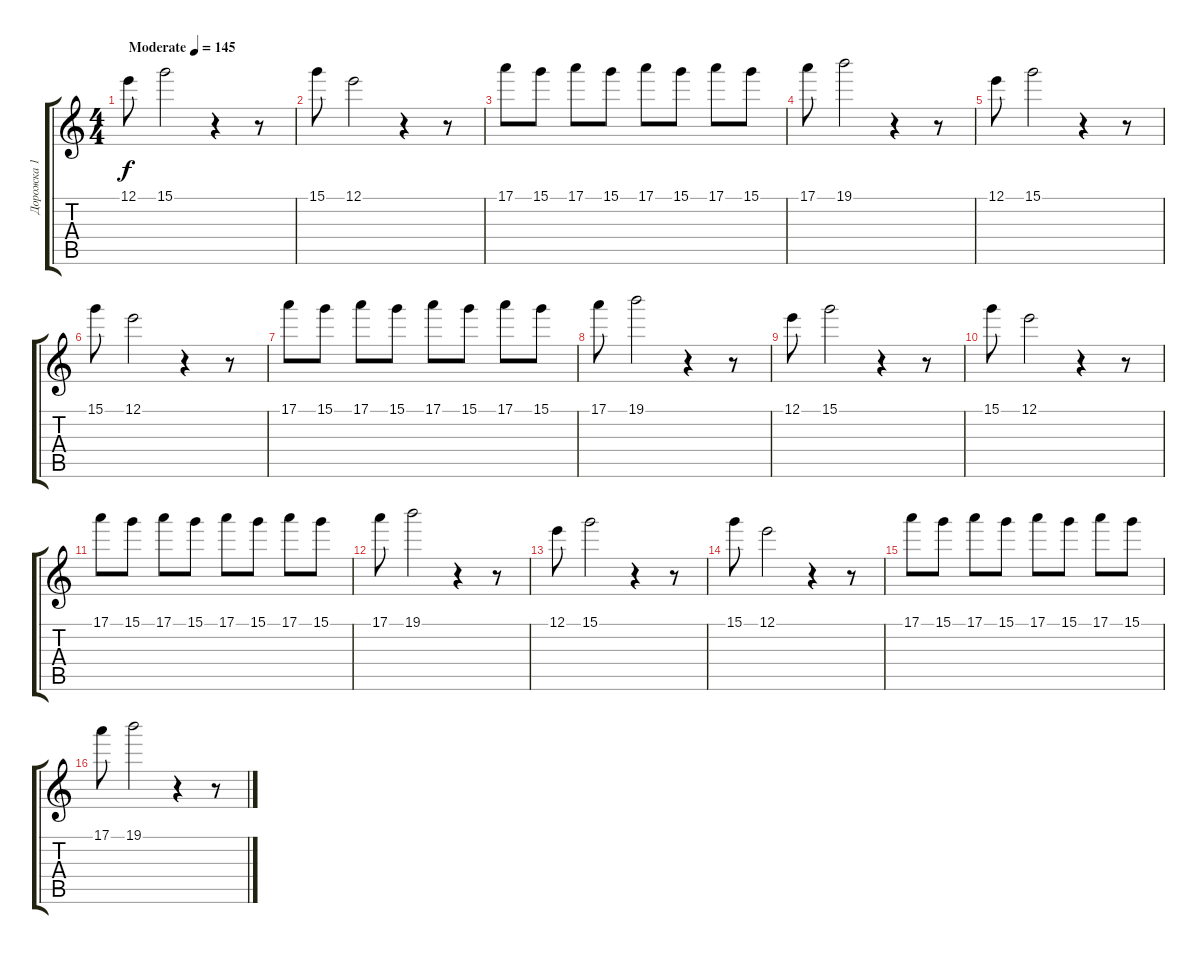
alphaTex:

\track ("Дорожка 1" "Дорожка 1") {instrument sitar}
\staff {score tabs}
\tuning (E5 B4 G4 D4 A3 E3) {hide}
\ts (4 4)
\tempo (145 "Moderate")
\clef g2
\ks c
12.1.8{dy f instrument sitar} 15.1.2 r.4 r.8 |
15.1.8 12.1.2 r.4 r.8 |
17.1.8 15.1.8 17.1.8 15.1.8 17.1.8 15.1.8 17.1.8 15.1.8 |
17.1.8 19.1.2 r.4 r.8 |
12.1.8 15.1.2 r.4 r.8 |
15.1.8 12.1.2 r.4 r.8 |
17.1.8 15.1.8 17.1.8 15.1.8 17.1.8 15.1.8 17.1.8 15.1.8 |
17.1.8 19.1.2 r.4 r.8 |
12.1.8 15.1.2 r.4 r.8 |
15.1.8 12.1.2 r.4 r.8 |
17.1.8 15.1.8 17.1.8 15.1.8 17.1.8 15.1.8 17.1.8 15.1.8 |
17.1.8 19.1.2 r.4 r.8 |
12.1.8 15.1.2 r.4 r.8 |
15.1.8 12.1.2 r.4 r.8 |
17.1.8 15.1.8 17.1.8 15.1.8 17.1.8 15.1.8 17.1.8 15.1.8 |
17.1.8 19.1.2 r.4 r.8
